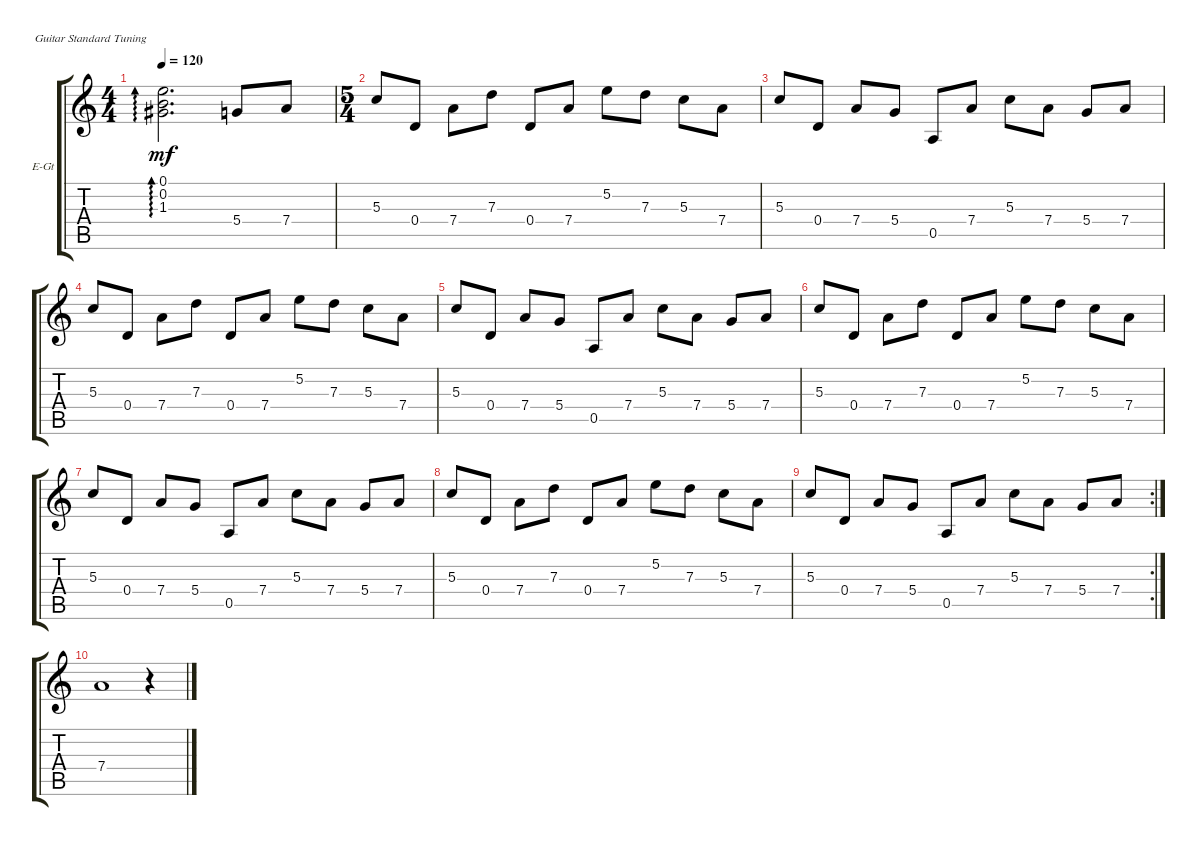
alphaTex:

\defaultSystemsLayout 4
\bracketExtendMode groupsimilarinstruments
\firstSystemTrackNameOrientation horizontal
\otherSystemsTrackNameOrientation horizontal
\track ("Electric Guitar" "E-Gt") {instrument electricguitarclean}
\staff {score tabs}
\tuning (E4 B3 G3 D3 A2 E2)
\ts (4 4)
\tempo 120
\clef g2
\ks aminor
(1.3 0.2 0.1).2{d ad 0 dy mf} 5.4.8 7.4.8 |
\ts (5 4)
5.3.8 0.4.8 7.4.8 7.3.8 0.4.8 7.4.8 5.2.8 7.3.8 5.3.8 7.4.8 |
5.3.8 0.4.8 7.4.8 5.4.8 0.5.8 7.4.8 5.3.8 7.4.8 5.4.8 7.4.8 |
5.3.8 0.4.8 7.4.8 7.3.8 0.4.8 7.4.8 5.2.8 7.3.8 5.3.8 7.4.8 |
5.3.8 0.4.8 7.4.8 5.4.8 0.5.8 7.4.8 5.3.8 7.4.8 5.4.8 7.4.8 |
5.3.8 0.4.8 7.4.8 7.3.8 0.4.8 7.4.8 5.2.8 7.3.8 5.3.8 7.4.8 |
5.3.8 0.4.8 7.4.8 5.4.8 0.5.8 7.4.8 5.3.8 7.4.8 5.4.8 7.4.8 |
5.3.8 0.4.8 7.4.8 7.3.8 0.4.8 7.4.8 5.2.8 7.3.8 5.3.8 7.4.8 |
\rc 2
5.3.8 0.4.8 7.4.8 5.4.8 0.5.8 7.4.8 5.3.8 7.4.8 5.4.8 7.4.8 |
7.4.1 r.4
